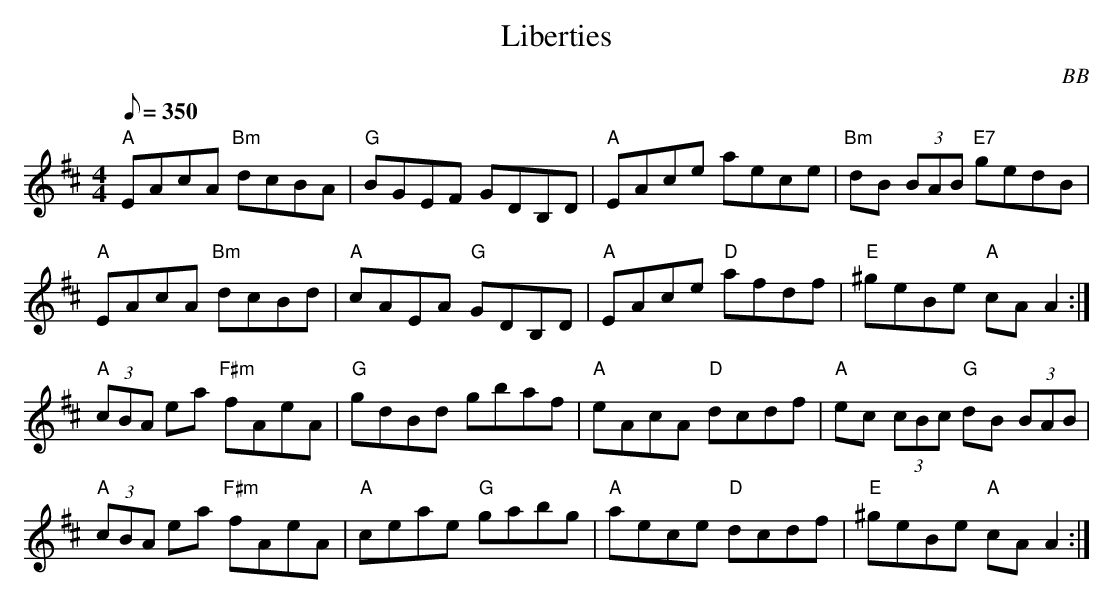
X:1
T: Liberties
C: BB
Q: 1/8=350
M: 4/4
L: 1/8
K: Amix
"A"EAcA "Bm"dcBA|"G"BGEF GDB,D|"A"EAce aece|"Bm"dB (3BAB "E7"gedB|
"A"EAcA "Bm"dcBd|"A"cAEA "G"GDB,D|"A"EAce "D"afdf|"E"^geBe "A"cA A2 :|
"A"(3cBA ea "F#m"fAeA|"G"gdBd gbaf|"A"eAcA "D"dcdf|"A"ec (3cBc "G"dB (3BAB|
"A"(3cBA ea "F#m"fAeA|"A"ceae "G"gabg|"A"aece "D"dcdf|"E"^geBe "A"cA A2  :|
